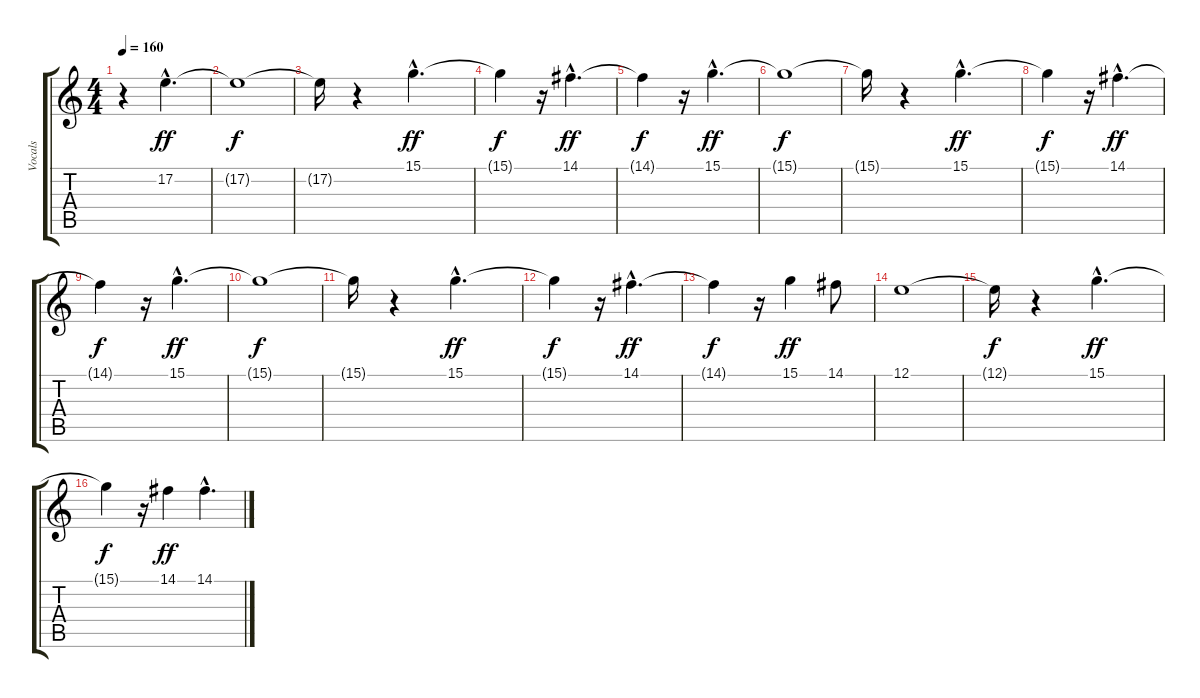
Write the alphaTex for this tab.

\track ("Vocals" "Vocals") {instrument voiceoohs}
\staff {score tabs}
\tuning (E4 B3 G3 D3 A2 E2) {hide}
\ts (4 4)
\tempo 160
\clef g2
\ks c
r.4{dy ff} 17.2{hac}.4{d} |
17.2{t}.1{dy f} |
17.2{t}.16 r.4 15.1{hac}.4{d dy ff} |
15.1{t}.4{dy f} r.16 14.1{hac}.4{d dy ff} |
14.1{t}.4{dy f} r.16 15.1{hac}.4{d dy ff} |
15.1{t}.1{dy f} |
15.1{t}.16 r.4 15.1{hac}.4{d dy ff} |
15.1{t}.4{dy f} r.16 14.1{hac}.4{d dy ff} |
14.1{t}.4{dy f} r.16 15.1{hac}.4{d dy ff} |
15.1{t}.1{dy f} |
15.1{t}.16 r.4 15.1{hac}.4{d dy ff} |
15.1{t}.4{dy f} r.16 14.1{hac}.4{d dy ff} |
14.1{t}.4{dy f} r.16 15.1.4{dy ff} 14.1.8 |
12.1.1 |
12.1{t}.16{dy f} r.4 15.1{hac}.4{d dy ff} |
15.1{t}.4{dy f} r.16 14.1.4{dy ff} 14.1{hac}.4{d}
